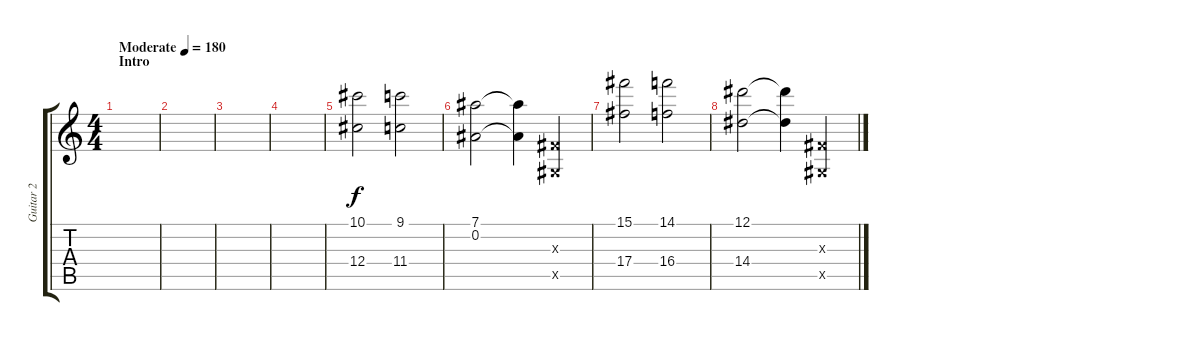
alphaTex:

\track ("Guitar 2" "Guitar 2") {instrument distortionguitar}
\staff {score tabs}
\tuning (Eb4 Bb3 Gb3 Db3 Ab2 Eb2) {hide}
\ts (4 4)
\section ("" "Intro")
\tempo (180 "Moderate")
\clef g2
\ks c
|
|
|
|
(10.1 12.4).2 (9.1 11.4).2 |
(7.1 0.2).2 (7.1{t} 0.2{t}).4 (0.3{x} 0.5{x}).4 |
(15.1 17.4).2 (14.1 16.4).2 |
(12.1 14.4).2 (12.1{t} 14.4{t}).4 (0.3{x} 0.5{x}).4
